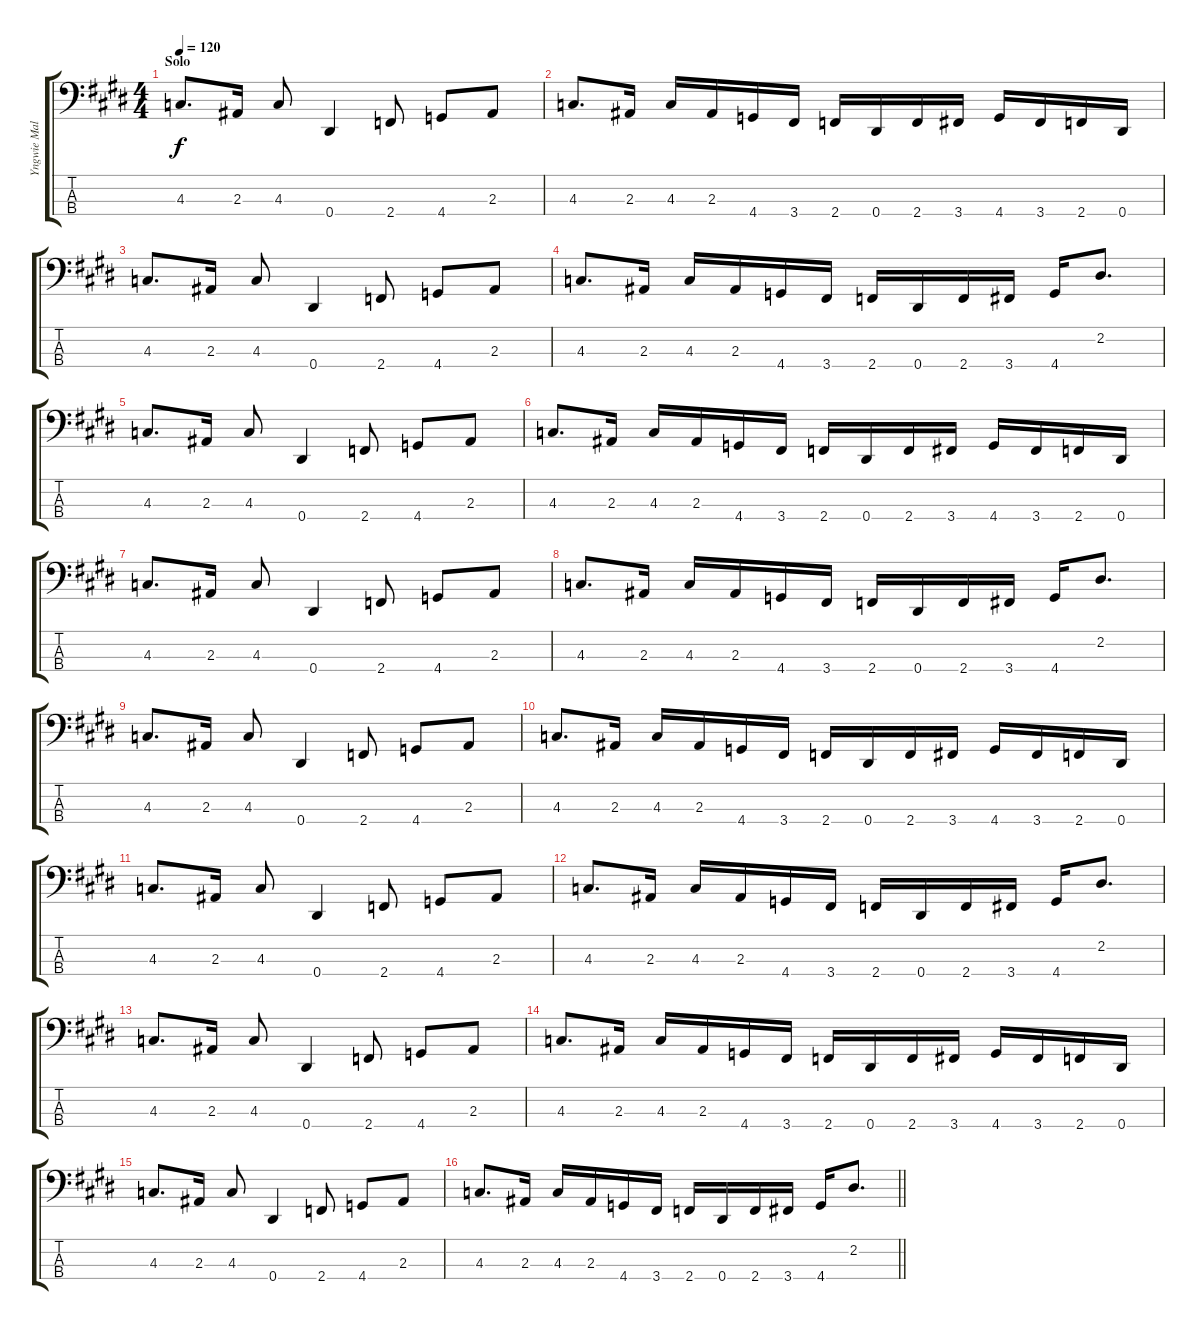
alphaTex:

\track ("Yngwie Malmsteen" "Yngwie Mal") {instrument electricbassfinger}
\staff {score tabs}
\tuning (Gb2 Db2 Ab1 Eb1) {hide}
\ts (4 4)
\section ("" "Solo")
\tempo 120
\clef f4
\ks c#minor
4.3.8{d dy f} 2.3.16 4.3.8 0.4.4 2.4.8 4.4.8 2.3.8 |
4.3.8{d} 2.3.16 4.3.16 2.3.16 4.4.16 3.4.16 2.4.16 0.4.16 2.4.16 3.4.16 4.4.16 3.4.16 2.4.16 0.4.16 |
4.3.8{d} 2.3.16 4.3.8 0.4.4 2.4.8 4.4.8 2.3.8 |
4.3.8{d} 2.3.16 4.3.16 2.3.16 4.4.16 3.4.16 2.4.16 0.4.16 2.4.16 3.4.16 4.4.16 2.2.8{d} |
4.3.8{d} 2.3.16 4.3.8 0.4.4 2.4.8 4.4.8 2.3.8 |
4.3.8{d} 2.3.16 4.3.16 2.3.16 4.4.16 3.4.16 2.4.16 0.4.16 2.4.16 3.4.16 4.4.16 3.4.16 2.4.16 0.4.16 |
4.3.8{d} 2.3.16 4.3.8 0.4.4 2.4.8 4.4.8 2.3.8 |
4.3.8{d} 2.3.16 4.3.16 2.3.16 4.4.16 3.4.16 2.4.16 0.4.16 2.4.16 3.4.16 4.4.16 2.2.8{d} |
4.3.8{d} 2.3.16 4.3.8 0.4.4 2.4.8 4.4.8 2.3.8 |
4.3.8{d} 2.3.16 4.3.16 2.3.16 4.4.16 3.4.16 2.4.16 0.4.16 2.4.16 3.4.16 4.4.16 3.4.16 2.4.16 0.4.16 |
4.3.8{d} 2.3.16 4.3.8 0.4.4 2.4.8 4.4.8 2.3.8 |
4.3.8{d} 2.3.16 4.3.16 2.3.16 4.4.16 3.4.16 2.4.16 0.4.16 2.4.16 3.4.16 4.4.16 2.2.8{d} |
4.3.8{d} 2.3.16 4.3.8 0.4.4 2.4.8 4.4.8 2.3.8 |
4.3.8{d} 2.3.16 4.3.16 2.3.16 4.4.16 3.4.16 2.4.16 0.4.16 2.4.16 3.4.16 4.4.16 3.4.16 2.4.16 0.4.16 |
4.3.8{d} 2.3.16 4.3.8 0.4.4 2.4.8 4.4.8 2.3.8 |
\barLineRight lightlight
4.3.8{d} 2.3.16 4.3.16 2.3.16 4.4.16 3.4.16 2.4.16 0.4.16 2.4.16 3.4.16 4.4.16 2.2.8{d}
